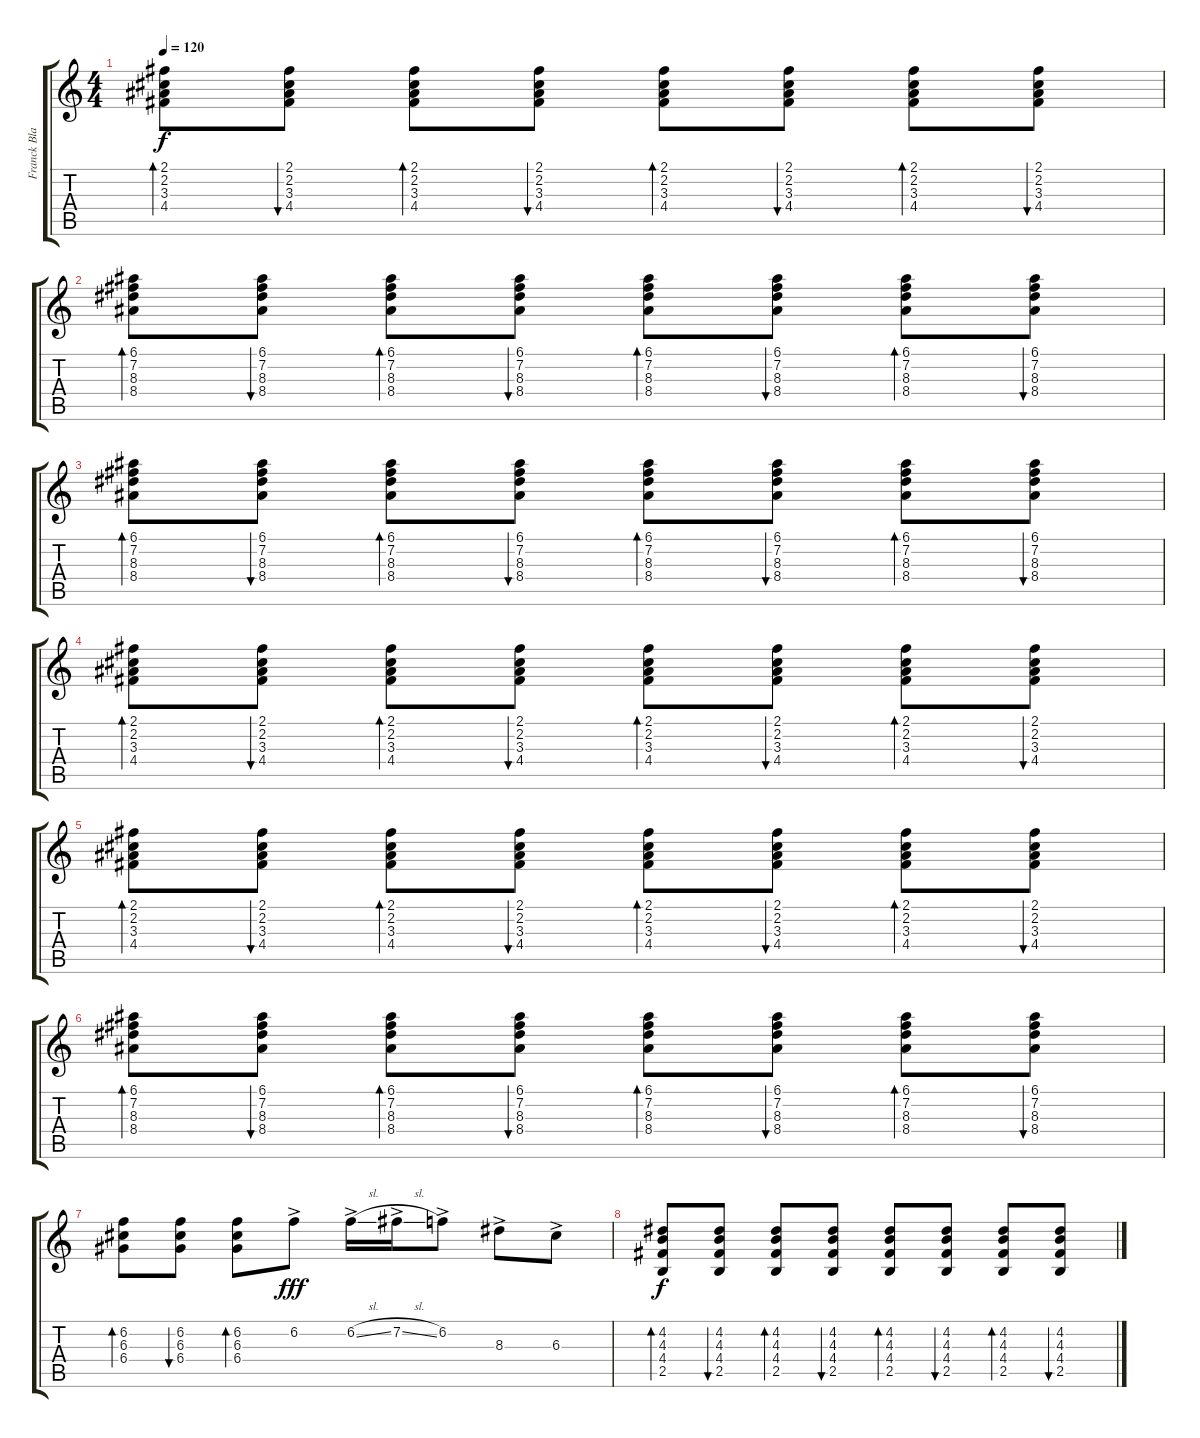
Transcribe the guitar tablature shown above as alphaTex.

\track ("Franck Black" "Franck Bla") {instrument acousticguitarsteel}
\staff {score tabs}
\tuning (E4 B3 G3 D3 A2 E2) {hide}
\ts (4 4)
\tempo 120
\clef g2
\ks c
(2.1 2.2 3.3 4.4).8{bd 60 dy f} (2.1 2.2 3.3 4.4).8{bu 60} (2.1 2.2 3.3 4.4).8{bd 60} (2.1 2.2 3.3 4.4).8{bu 60} (2.1 2.2 3.3 4.4).8{bd 60} (2.1 2.2 3.3 4.4).8{bu 60} (2.1 2.2 3.3 4.4).8{bd 60} (2.1 2.2 3.3 4.4).8{bu 60} |
(6.1 7.2 8.3 8.4).8{bd 60} (6.1 7.2 8.3 8.4).8{bu 60} (6.1 7.2 8.3 8.4).8{bd 60} (6.1 7.2 8.3 8.4).8{bu 60} (6.1 7.2 8.3 8.4).8{bd 60} (6.1 7.2 8.3 8.4).8{bu 60} (6.1 7.2 8.3 8.4).8{bd 60} (6.1 7.2 8.3 8.4).8{bu 60} |
(6.1 7.2 8.3 8.4).8{bd 60} (6.1 7.2 8.3 8.4).8{bu 60} (6.1 7.2 8.3 8.4).8{bd 60} (6.1 7.2 8.3 8.4).8{bu 60} (6.1 7.2 8.3 8.4).8{bd 60} (6.1 7.2 8.3 8.4).8{bu 60} (6.1 7.2 8.3 8.4).8{bd 60} (6.1 7.2 8.3 8.4).8{bu 60} |
(2.1 2.2 3.3 4.4).8{bd 60} (2.1 2.2 3.3 4.4).8{bu 60} (2.1 2.2 3.3 4.4).8{bd 60} (2.1 2.2 3.3 4.4).8{bu 60} (2.1 2.2 3.3 4.4).8{bd 60} (2.1 2.2 3.3 4.4).8{bu 60} (2.1 2.2 3.3 4.4).8{bd 60} (2.1 2.2 3.3 4.4).8{bu 60} |
(2.1 2.2 3.3 4.4).8{bd 60} (2.1 2.2 3.3 4.4).8{bu 60} (2.1 2.2 3.3 4.4).8{bd 60} (2.1 2.2 3.3 4.4).8{bu 60} (2.1 2.2 3.3 4.4).8{bd 60} (2.1 2.2 3.3 4.4).8{bu 60} (2.1 2.2 3.3 4.4).8{bd 60} (2.1 2.2 3.3 4.4).8{bu 60} |
(6.1 7.2 8.3 8.4).8{bd 60} (6.1 7.2 8.3 8.4).8{bu 60} (6.1 7.2 8.3 8.4).8{bd 60} (6.1 7.2 8.3 8.4).8{bu 60} (6.1 7.2 8.3 8.4).8{bd 60} (6.1 7.2 8.3 8.4).8{bu 60} (6.1 7.2 8.3 8.4).8{bd 60} (6.1 7.2 8.3 8.4).8{bu 60} |
(6.2 6.3 6.4).8{bd 60} (6.2 6.3 6.4).8{bu 60} (6.2 6.3 6.4).8{bd 60} 6.2{ac}.8{dy fff} 6.2{sl ac}.16 7.2{sl ac}.16 6.2{ac}.8 8.3{ac}.8 6.3{ac}.8 |
(4.2 4.3 4.4 2.5).8{bd 60 dy f} (4.2 4.3 4.4 2.5).8{bu 60} (4.2 4.3 4.4 2.5).8{bd 60} (4.2 4.3 4.4 2.5).8{bu 60} (4.2 4.3 4.4 2.5).8{bd 60} (4.2 4.3 4.4 2.5).8{bu 60} (4.2 4.3 4.4 2.5).8{bd 60} (4.2 4.3 4.4 2.5).8{bu 60}
